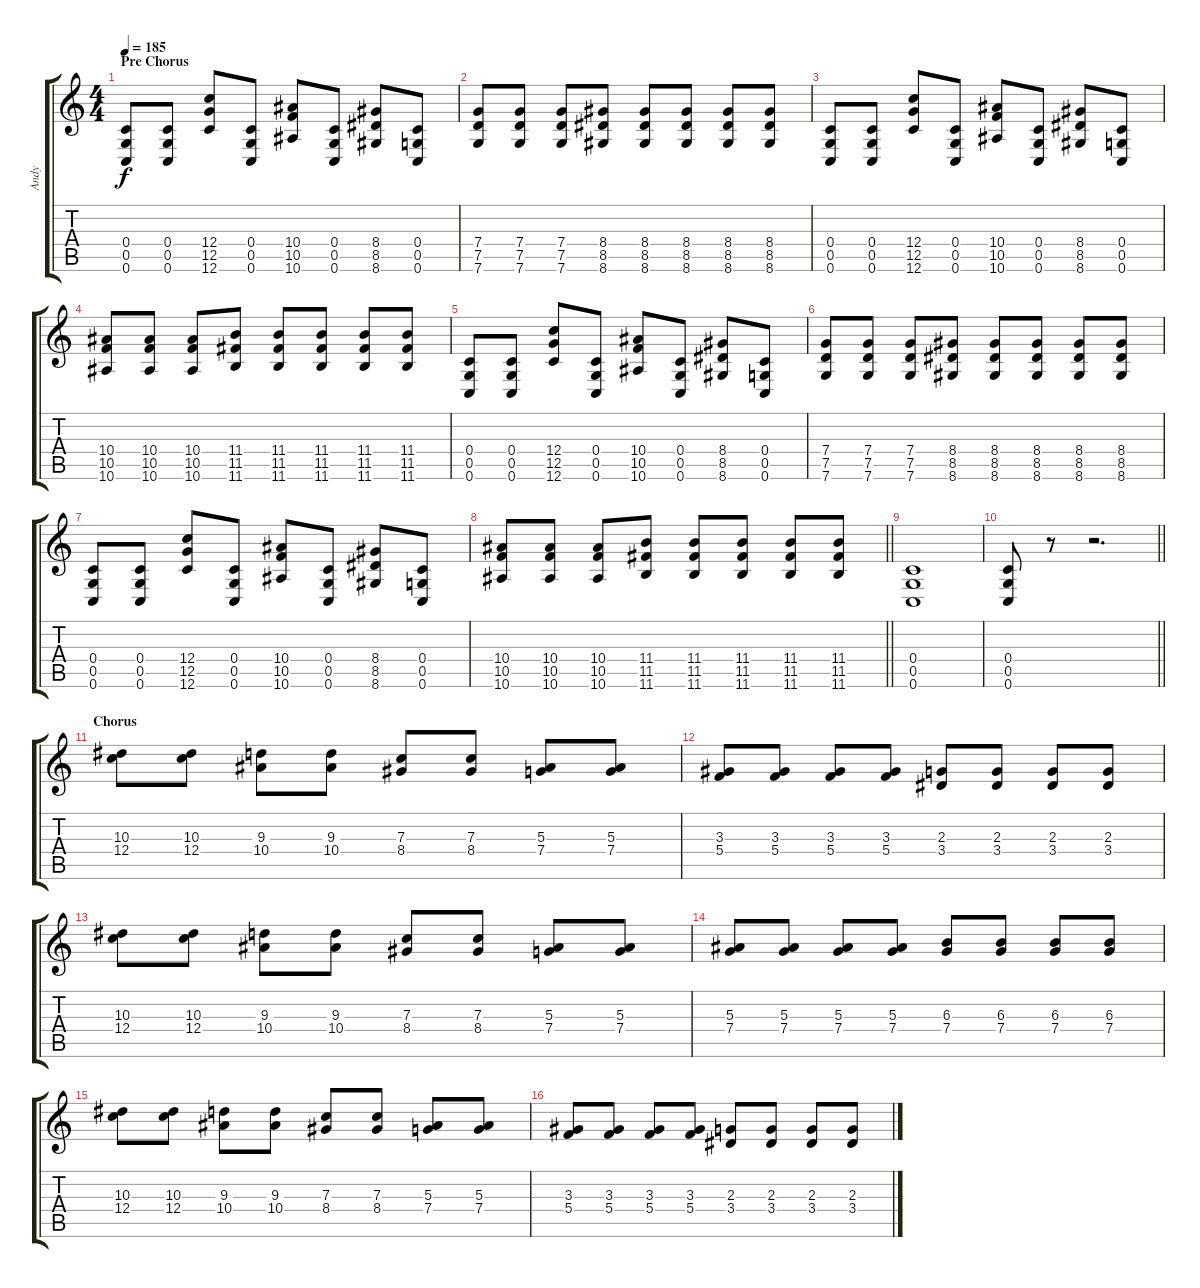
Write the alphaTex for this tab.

\track ("Andy" "Andy") {instrument distortionguitar}
\staff {score tabs}
\tuning (D4 A3 F3 C3 G2 C2) {hide}
\ts (4 4)
\section ("" "Pre Chorus")
\tempo 185
\clef g2
\ks c
(0.4 0.5 0.6).8{dy f} (0.4 0.5 0.6).8 (12.4 12.5 12.6).8 (0.4 0.5 0.6).8 (10.4 10.5 10.6).8 (0.4 0.5 0.6).8 (8.4 8.5 8.6).8 (0.4 0.5 0.6).8 |
(7.4 7.5 7.6).8 (7.4 7.5 7.6).8 (7.4 7.5 7.6).8 (8.4 8.5 8.6).8 (8.4 8.5 8.6).8 (8.4 8.5 8.6).8 (8.4 8.5 8.6).8 (8.4 8.5 8.6).8 |
(0.4 0.5 0.6).8 (0.4 0.5 0.6).8 (12.4 12.5 12.6).8 (0.4 0.5 0.6).8 (10.4 10.5 10.6).8 (0.4 0.5 0.6).8 (8.4 8.5 8.6).8 (0.4 0.5 0.6).8 |
(10.4 10.5 10.6).8 (10.4 10.5 10.6).8 (10.4 10.5 10.6).8 (11.4 11.5 11.6).8 (11.4 11.5 11.6).8 (11.4 11.5 11.6).8 (11.4 11.5 11.6).8 (11.4 11.5 11.6).8 |
(0.4 0.5 0.6).8 (0.4 0.5 0.6).8 (12.4 12.5 12.6).8 (0.4 0.5 0.6).8 (10.4 10.5 10.6).8 (0.4 0.5 0.6).8 (8.4 8.5 8.6).8 (0.4 0.5 0.6).8 |
(7.4 7.5 7.6).8 (7.4 7.5 7.6).8 (7.4 7.5 7.6).8 (8.4 8.5 8.6).8 (8.4 8.5 8.6).8 (8.4 8.5 8.6).8 (8.4 8.5 8.6).8 (8.4 8.5 8.6).8 |
(0.4 0.5 0.6).8 (0.4 0.5 0.6).8 (12.4 12.5 12.6).8 (0.4 0.5 0.6).8 (10.4 10.5 10.6).8 (0.4 0.5 0.6).8 (8.4 8.5 8.6).8 (0.4 0.5 0.6).8 |
\barLineRight lightlight
(10.4 10.5 10.6).8 (10.4 10.5 10.6).8 (10.4 10.5 10.6).8 (11.4 11.5 11.6).8 (11.4 11.5 11.6).8 (11.4 11.5 11.6).8 (11.4 11.5 11.6).8 (11.4 11.5 11.6).8 |
(0.4 0.5 0.6).1 |
\barLineRight lightlight
(0.4 0.5 0.6).8 r.8 r.2{d} |
\section ("" "Chorus")
(10.3 12.4).8 (10.3 12.4).8 (9.3 10.4).8 (9.3 10.4).8 (7.3 8.4).8 (7.3 8.4).8 (5.3 7.4).8 (5.3 7.4).8 |
(3.3 5.4).8 (3.3 5.4).8 (3.3 5.4).8 (3.3 5.4).8 (2.3 3.4).8 (2.3 3.4).8 (2.3 3.4).8 (2.3 3.4).8 |
(10.3 12.4).8 (10.3 12.4).8 (9.3 10.4).8 (9.3 10.4).8 (7.3 8.4).8 (7.3 8.4).8 (5.3 7.4).8 (5.3 7.4).8 |
(5.3 7.4).8 (5.3 7.4).8 (5.3 7.4).8 (5.3 7.4).8 (6.3 7.4).8 (6.3 7.4).8 (6.3 7.4).8 (6.3 7.4).8 |
(10.3 12.4).8 (10.3 12.4).8 (9.3 10.4).8 (9.3 10.4).8 (7.3 8.4).8 (7.3 8.4).8 (5.3 7.4).8 (5.3 7.4).8 |
(3.3 5.4).8 (3.3 5.4).8 (3.3 5.4).8 (3.3 5.4).8 (2.3 3.4).8 (2.3 3.4).8 (2.3 3.4).8 (2.3 3.4).8
